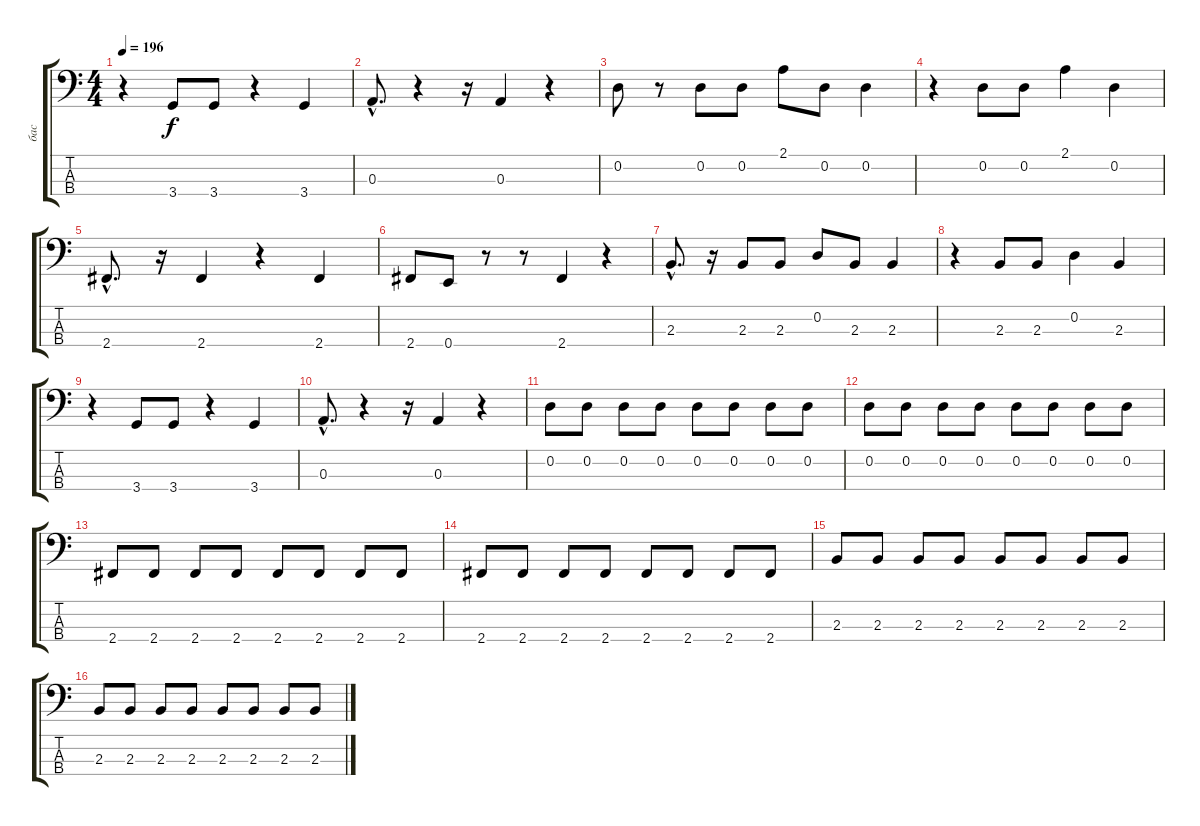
\track ("бас" "бас") {instrument electricbassfinger}
\staff {score tabs}
\tuning (G2 D2 A1 E1) {hide}
\ts (4 4)
\tempo 196
\clef f4
\ks c
r.4{dy f} 3.4.8 3.4.8 r.4 3.4.4 |
0.3{hac}.8{d} r.4 r.16 0.3.4 r.4 |
0.2.8 r.8 0.2.8 0.2.8 2.1.8 0.2.8 0.2.4 |
r.4 0.2.8 0.2.8 2.1.4 0.2.4 |
2.4{hac}.8{d} r.16 2.4.4 r.4 2.4.4 |
2.4.8 0.4.8 r.8 r.8 2.4.4 r.4 |
2.3{hac}.8{d} r.16 2.3.8 2.3.8 0.2.8 2.3.8 2.3.4 |
r.4 2.3.8 2.3.8 0.2.4 2.3.4 |
r.4 3.4.8 3.4.8 r.4 3.4.4 |
0.3{hac}.8{d} r.4 r.16 0.3.4 r.4 |
0.2.8 0.2.8 0.2.8 0.2.8 0.2.8 0.2.8 0.2.8 0.2.8 |
0.2.8 0.2.8 0.2.8 0.2.8 0.2.8 0.2.8 0.2.8 0.2.8 |
2.4.8 2.4.8 2.4.8 2.4.8 2.4.8 2.4.8 2.4.8 2.4.8 |
2.4.8 2.4.8 2.4.8 2.4.8 2.4.8 2.4.8 2.4.8 2.4.8 |
2.3.8 2.3.8 2.3.8 2.3.8 2.3.8 2.3.8 2.3.8 2.3.8 |
2.3.8 2.3.8 2.3.8 2.3.8 2.3.8 2.3.8 2.3.8 2.3.8
